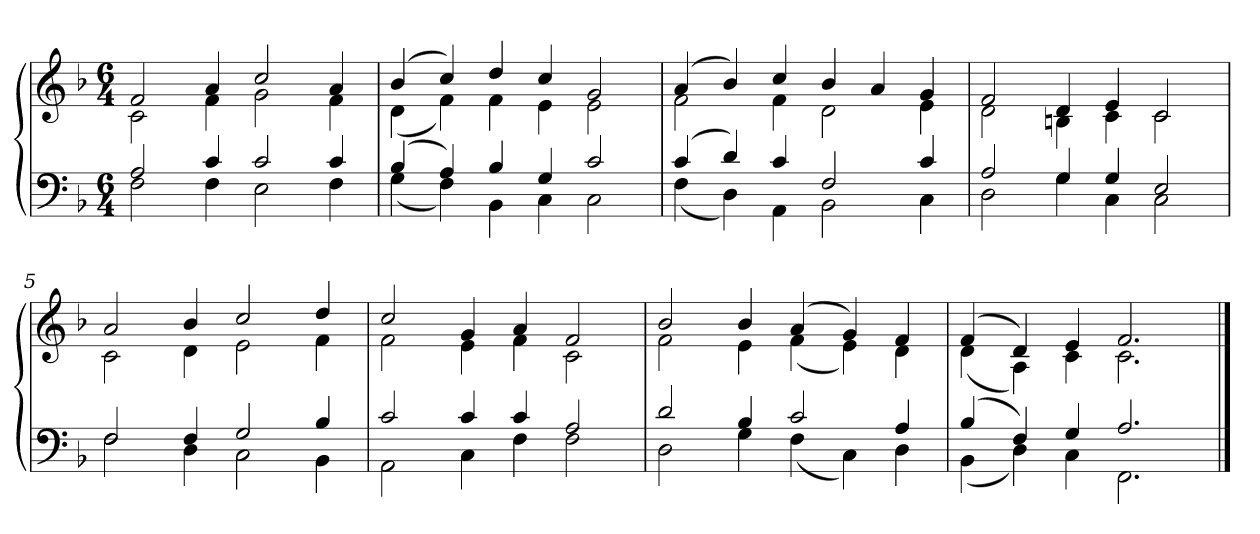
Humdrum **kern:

**kern	**kern
*part1	*part1
*staff2	*staff1
*clefF4	*clefG2
*k[b-]	*k[b-]
*F:	*F:
*M6/4	*M6/4
=1	=1
*^	*^
2A	2F	2f	2c
4c	4F	4a	4f
2c	2E	2cc	2g
4c	4F	4a	4f
=2	=2	=2	=2
(4B-	(4G	(4b-	(4d
4A)	4F)	4cc)	4f)
4B-	4BB-	4dd	4f
4G	4C	4cc	4e
2c	2C	2g	2e
=3	=3	=3	=3
(4c	(4F	(4a	2f
4d)	4D)	4b-)	.
4c	4AA	4cc	4f
2F	2BB-	4b-	2d
.	.	4a	.
4c	4C	4g	4e
=4	=4	=4	=4
2A	2D	2f	2d
4G	4G	4d	4Bn
4G	4C	4e	4c
2E	2C	2c	2c
=5	=5	=5	=5
2F	2F	2a	2c
4F	4D	4b-	4d
2G	2C	2cc	2e
4B-	4BB-	4dd	4f
=6	=6	=6	=6
2c	2AA	2cc	2f
4c	4C	4g	4e
4c	4F	4a	4f
2A	2F	2f	2c
=7	=7	=7	=7
2d	2D	2b-	2f
4B-	4G	4b-	4e
2c	(4F	(4a	(4f
.	4C)	4g)	4e)
4A	4D	4f	4d
=8	=8	=8	=8
(4B-	(4BB-	(4f	(4d
4F)	4D)	4d)	4A)
4G	4C	4e	4c
2.A	2.FF	2.f	2.c
*v	*v	*	*
*	*v	*v
==	==
*-	*-
